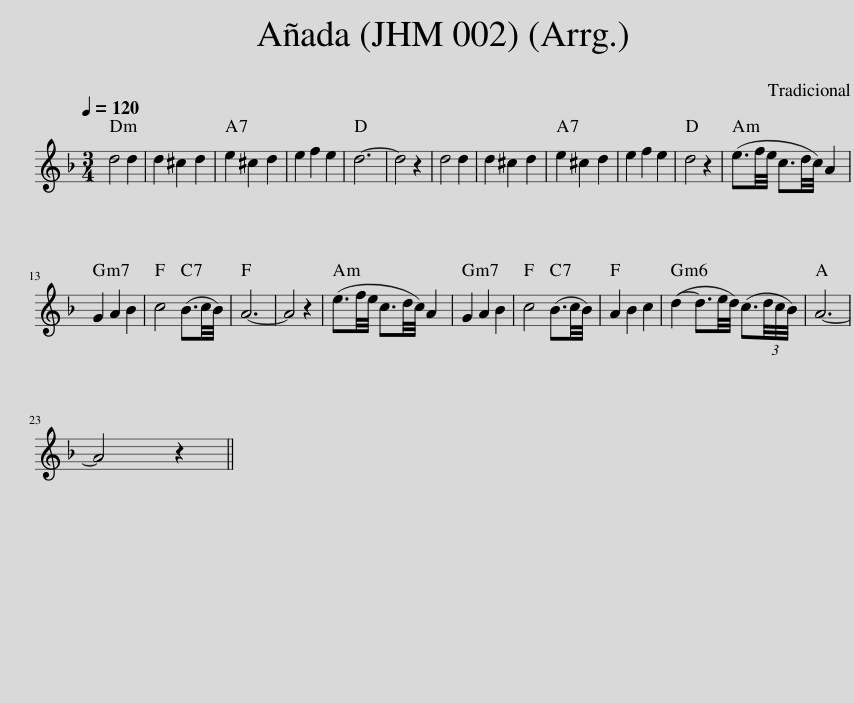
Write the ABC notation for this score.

X:1
L:1/8
Q:1/4=120
M:3/4
I:linebreak $
K:Dmin
V:1 treble
V:1
 d4 d2 | d2 ^c2 d2 | e2 ^c2 d2 | e2 f2 e2 | d6- | %5
 d4 z2 | d4 d2 | d2 ^c2 d2 | e2 ^c2 d2 | e2 f2 e2 | %10
 d4 z2 | (e3/2f/4e/4 c3/2d/4c/4) A2 |$ G2 A2 B2 | c4 (B3/2c/4B/4) | A6- | %15
 A4 z2 | (e3/2f/4e/4 c3/2d/4c/4) A2 | G2 A2 B2 | c4 (B3/2c/4B/4) | A2 B2 c2 | %20
 (d2- d3/2e/4d/4) (c3/2(3d/4c/4B/4) | A6- |$ A4 z2 || %23
